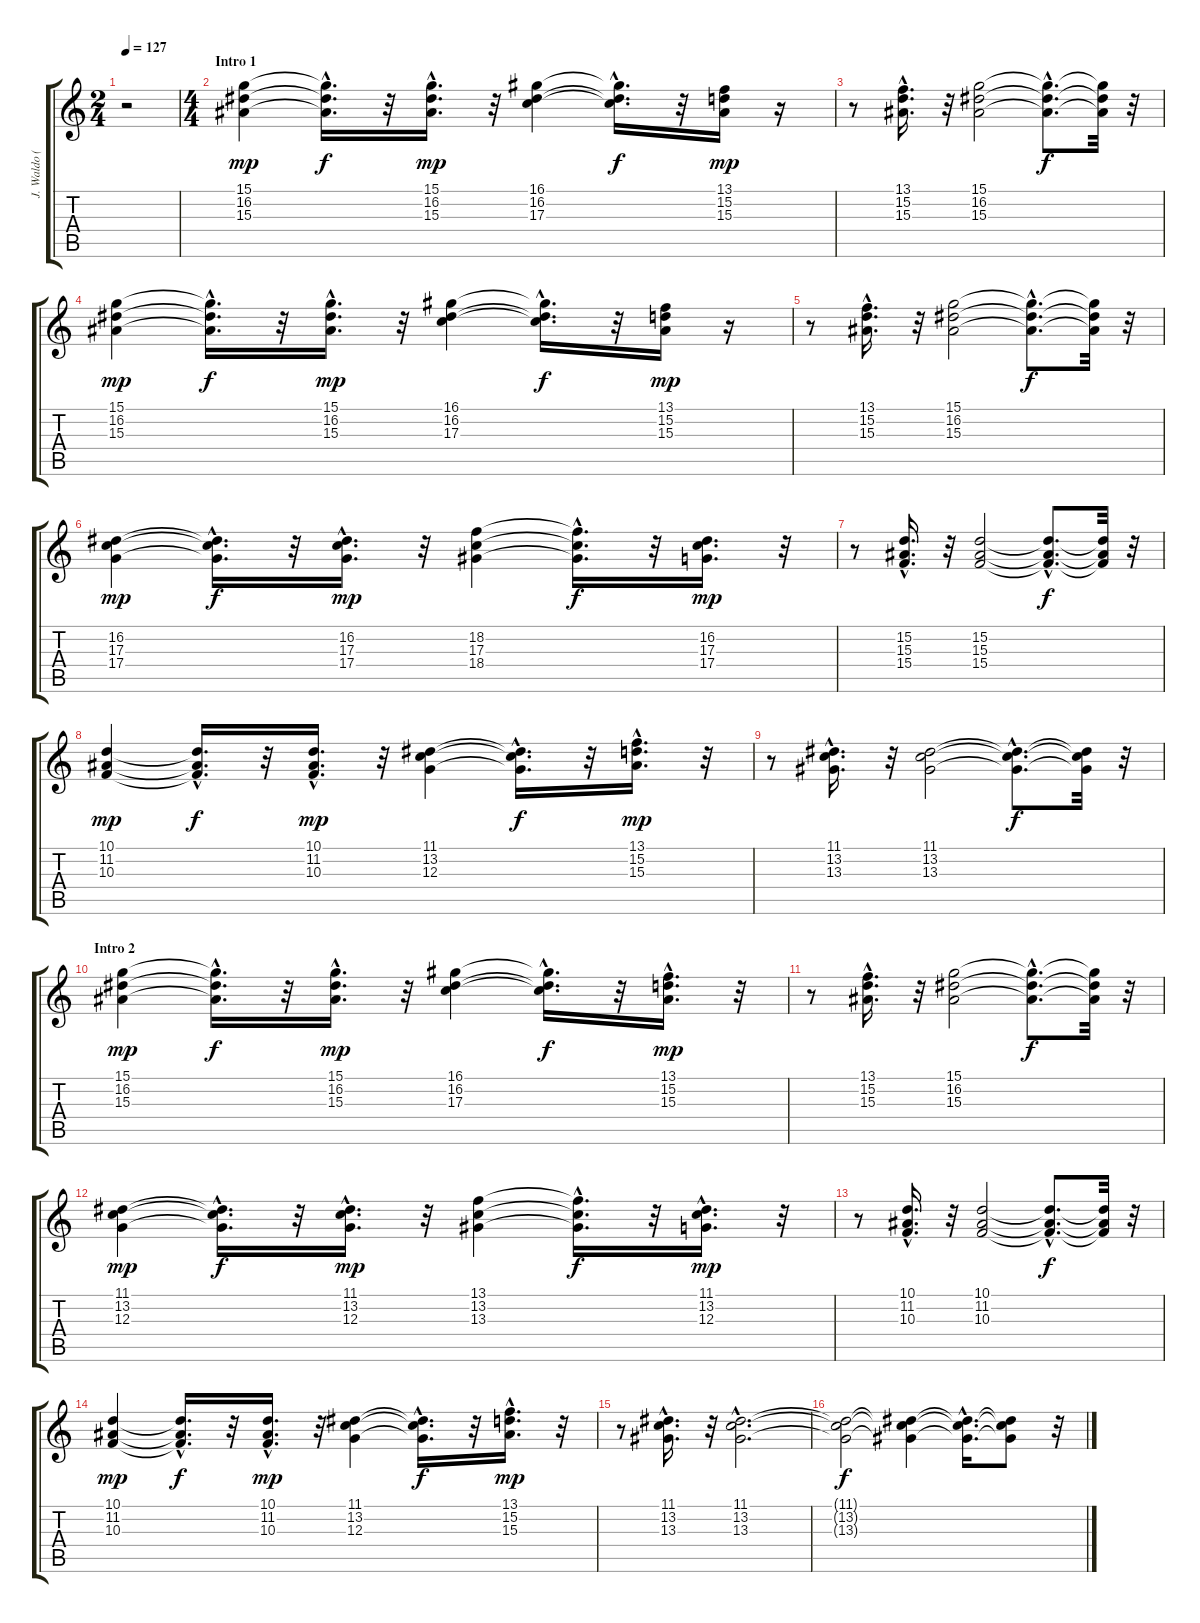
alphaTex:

\track ("J. Waldo (Center)" "J. Waldo (") {instrument rockorgan}
\staff {score tabs}
\tuning (E4 B3 G3 D3 A2 E2) {hide}
\ts (2 4)
\tempo 127
\clef g2
\ks c
r.2{dy mp instrument rockorgan} |
\ts (4 4)
\section ("" "Intro 1")
(15.1 16.2 15.3).4 (15.1{hac t} 16.2{hac t} 15.3{hac t}).16{d dy f} r.32 (15.1{hac} 16.2{hac} 15.3{hac}).16{d dy mp} r.32 (16.1 16.2 17.3).4 (16.1{hac t} 16.2{hac t} 17.3{hac t}).16{d dy f} r.32 (13.1 15.2 15.3).16{dy mp} r.16 |
r.8 (13.1 15.2 15.3{hac}).16{d} r.32 (15.1 16.2 15.3).2 (15.1{hac t} 16.2{hac t} 15.3{hac t}).8{d dy f} (15.1{t} 16.2{t} 15.3{t}).32 r.32 |
(15.1 16.2 15.3).4{dy mp} (15.1{hac t} 16.2{hac t} 15.3{hac t}).16{d dy f} r.32 (15.1{hac} 16.2{hac} 15.3{hac}).16{d dy mp} r.32 (16.1 16.2 17.3).4 (16.1{hac t} 16.2{hac t} 17.3{hac t}).16{d dy f} r.32 (13.1 15.2 15.3).16{dy mp} r.16 |
r.8 (13.1 15.2 15.3{hac}).16{d} r.32 (15.1 16.2 15.3).2 (15.1{hac t} 16.2{hac t} 15.3{hac t}).8{d dy f} (15.1{t} 16.2{t} 15.3{t}).32 r.32 |
(16.2 17.3 17.4).4{dy mp} (16.2{hac t} 17.3{hac t} 17.4{hac t}).16{d dy f} r.32 (16.2{hac} 17.3{hac} 17.4{hac}).16{d dy mp} r.32 (18.2 17.3 18.4).4 (18.2{hac t} 17.3{hac t} 18.4{hac t}).16{d dy f} r.32 (16.2 17.3 17.4).16{d dy mp} r.32 |
r.8 (15.2 15.3 15.4{hac}).16{d} r.32 (15.2 15.3 15.4).2 (15.2{hac t} 15.3{hac t} 15.4{hac t}).8{d dy f} (15.2{t} 15.3{t} 15.4{t}).32 r.32 |
(10.1 11.2 10.3).4{dy mp} (10.1{hac t} 11.2{hac t} 10.3{hac t}).16{d dy f} r.32 (10.1{hac} 11.2{hac} 10.3{hac}).16{d dy mp} r.32 (11.1 13.2 12.3).4 (11.1{hac t} 13.2{hac t} 12.3{hac t}).16{d dy f} r.32 (13.1 15.2{hac} 15.3).16{d dy mp} r.32 |
r.8 (11.1 13.2{hac} 13.3).16{d} r.32 (11.1 13.2 13.3).2 (11.1{hac t} 13.2{hac t} 13.3{hac t}).8{d dy f} (11.1{t} 13.2{t} 13.3{t}).32 r.32 |
\section ("" "Intro 2")
(15.1 16.2 15.3).4{dy mp} (15.1{hac t} 16.2{hac t} 15.3{hac t}).16{d dy f} r.32 (15.1{hac} 16.2{hac} 15.3{hac}).16{d dy mp} r.32 (16.1 16.2 17.3).4 (16.1{hac t} 16.2{hac t} 17.3{hac t}).16{d dy f} r.32 (13.1 15.2{hac} 15.3).16{d dy mp} r.32 |
r.8 (13.1 15.2{hac} 15.3).16{d} r.32 (15.1 16.2 15.3).2 (15.1{hac t} 16.2{hac t} 15.3{hac t}).8{d dy f} (15.1{t} 16.2{t} 15.3{t}).32 r.32 |
(11.1 13.2 12.3).4{dy mp} (11.1{hac t} 13.2{hac t} 12.3{hac t}).16{d dy f} r.32 (11.1{hac} 13.2{hac} 12.3{hac}).16{d dy mp} r.32 (13.1 13.2 13.3).4 (13.1{hac t} 13.2{hac t} 13.3{hac t}).16{d dy f} r.32 (11.1{hac} 13.2 12.3).16{d dy mp} r.32 |
r.8 (10.1 11.2 10.3{hac}).16{d} r.32 (10.1 11.2 10.3).2 (10.1{hac t} 11.2{hac t} 10.3{hac t}).8{d dy f} (10.1{t} 11.2{t} 10.3{t}).32 r.32 |
(10.1 11.2 10.3).4{dy mp} (10.1{hac t} 11.2{hac t} 10.3{hac t}).16{d dy f} r.32 (10.1{hac} 11.2{hac} 10.3{hac}).16{d dy mp} r.32 (11.1 13.2 12.3).4 (11.1{hac t} 13.2{hac t} 12.3{hac t}).16{d dy f} r.32 (13.1 15.2{hac} 15.3).16{d dy mp} r.32 |
r.8 (11.1{hac} 13.2 13.3).16{d} r.32 (11.1{hac} 13.2{hac} 13.3{hac}).2{d} |
(11.1{t} 13.2{t} 13.3{t}).2{dy f} (11.1{t} 13.2{t} 13.3{t}).4 (11.1{hac t} 13.2{hac t} 13.3{hac t}).16{d} (11.1{t} 13.2{t} 13.3{t}).8 r.32
